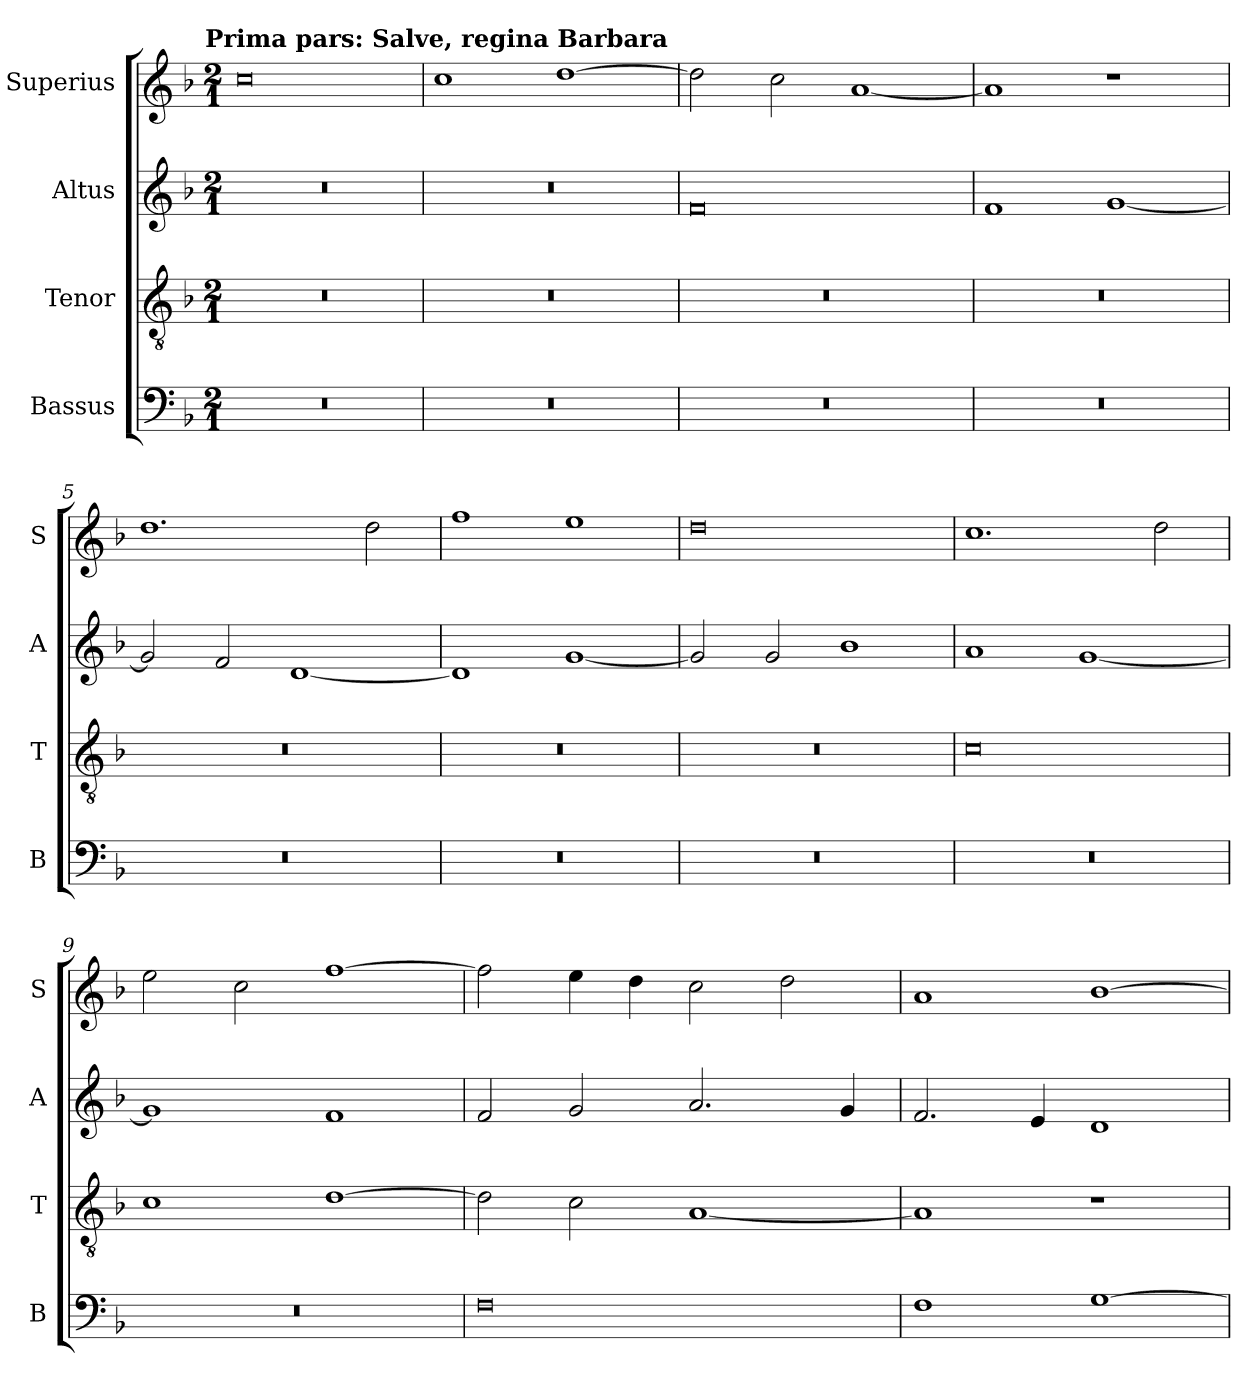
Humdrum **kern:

**kern	**kern	**kern	**kern
*part4	*part3	*part2	*part1
*staff4	*staff3	*staff2	*staff1
*I"Bassus	*I"Tenor	*I"Altus	*I"Superius
*I'B	*I'T	*I'A	*I'S
*clefF4	*clefGv2	*clefG2	*clefG2
*k[b-]	*k[b-]	*k[b-]	*k[b-]
*F:	*F:	*F:	*F:
!!LO:TX:omd:t=Prima pars&colon; Salve, regina Barbara
*M2/1	*M2/1	*M2/1	*M2/1
=1	=1	=1	=1
0r	0r	0r	0cc
=2	=2	=2	=2
0r	0r	0r	1cc
.	.	.	[1dd
=3	=3	=3	=3
0r	0r	0f	2dd]
.	.	.	2cc
.	.	.	[1a
=4	=4	=4	=4
0r	0r	1f	1a]
.	.	[1g	1r
=5	=5	=5	=5
0r	0r	2g]	1.dd
.	.	2f	.
.	.	[1d	.
.	.	.	2dd
=6	=6	=6	=6
0r	0r	1d]	1ff
.	.	[1g	1ee
=7	=7	=7	=7
0r	0r	2g]	0dd
.	.	2g	.
.	.	1b-	.
=8	=8	=8	=8
0r	0c	1a	1.cc
.	.	[1g	.
.	.	.	2dd
=9	=9	=9	=9
0r	1c	1g]	2ee
.	.	.	2cc
.	[1d	1f	[1ff
=10	=10	=10	=10
0F	2d]	2f	2ff]
.	2c	2g	4ee
.	.	.	4dd
.	[1A	2.a	2cc
.	.	.	2dd
.	.	4g	.
=11	=11	=11	=11
1F	1A]	2.f	1a
.	.	4e	.
[1G	1r	1d	[1b-
=	=	=	=
*-	*-	*-	*-
